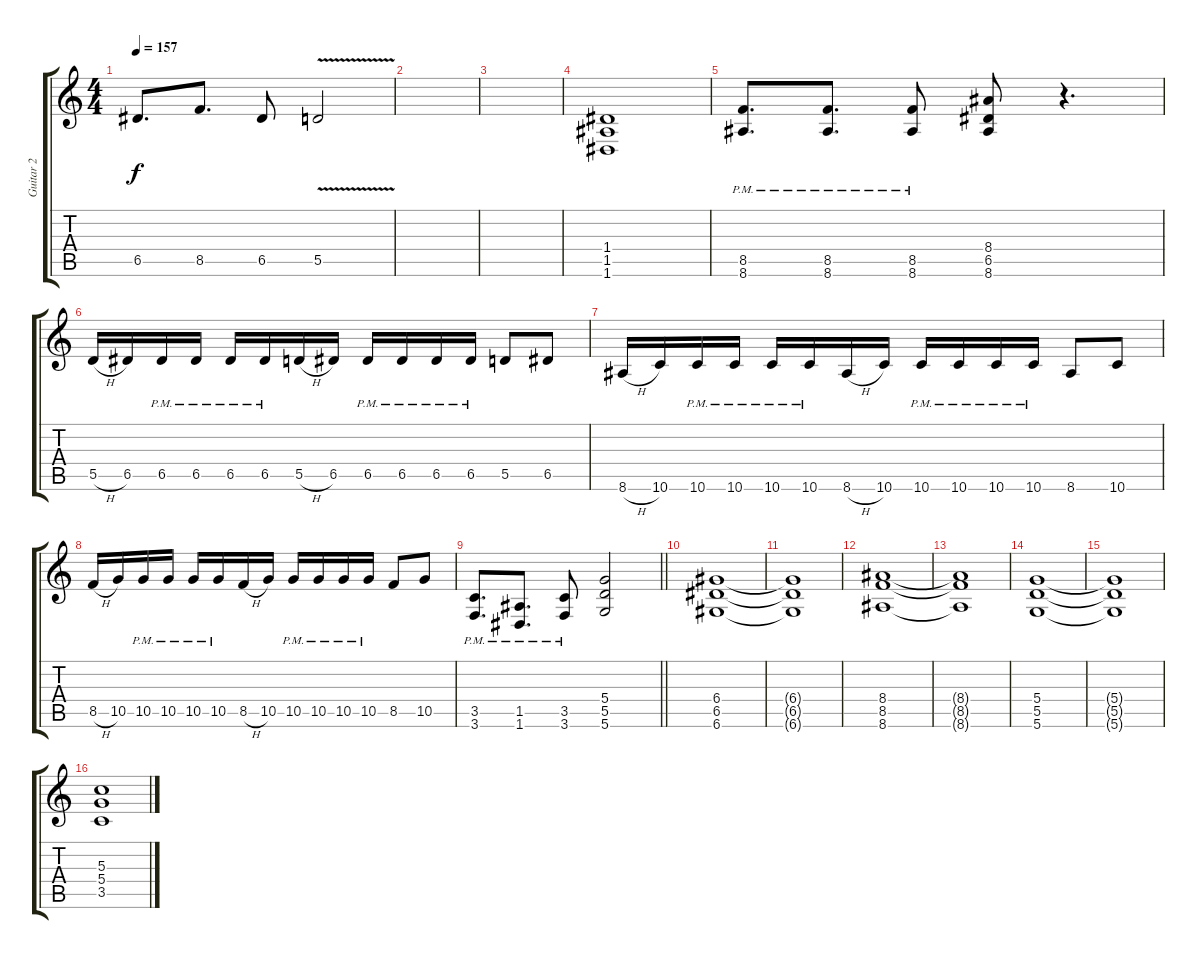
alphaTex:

\track ("Guitar 2" "Guitar 2") {instrument overdrivenguitar}
\staff {score tabs}
\tuning (E4 B3 G3 D3 A2 D2) {hide}
\ts (4 4)
\tempo 157
\clef g2
\ks c
6.5.8{d dy f} 8.5.8{d} 6.5.8 5.5{v}.2 |
|
|
(1.4 1.5 1.6).1 |
(8.5{pm} 8.6{pm}).8{d} (8.5{pm} 8.6{pm}).8{d} (8.5{pm} 8.6{pm}).8 (8.4 6.5 8.6).8 r.4{d} |
5.5{h}.16 6.5.16 6.5{pm}.16 6.5{pm}.16 6.5{pm}.16 6.5{pm}.16 5.5{h}.16 6.5.16 6.5{pm}.16 6.5{pm}.16 6.5{pm}.16 6.5{pm}.16 5.5.8 6.5.8 |
8.6{h}.16 10.6.16 10.6{pm}.16 10.6{pm}.16 10.6{pm}.16 10.6{pm}.16 8.6{h}.16 10.6.16 10.6{pm}.16 10.6{pm}.16 10.6{pm}.16 10.6{pm}.16 8.6.8 10.6.8 |
8.5{h}.16 10.5.16 10.5{pm}.16 10.5{pm}.16 10.5{pm}.16 10.5{pm}.16 8.5{h}.16 10.5.16 10.5{pm}.16 10.5{pm}.16 10.5{pm}.16 10.5{pm}.16 8.5.8 10.5.8 |
\barLineRight lightlight
(3.5{pm} 3.6{pm}).8{d} (1.5{pm} 1.6{pm}).8{d} (3.5{pm} 3.6{pm}).8 (5.4 5.5 5.6).2 |
(6.4 6.5 6.6).1 |
(6.4{t} 6.5{t} 6.6{t}).1 |
(8.4 8.5 8.6).1 |
(8.4{t} 8.5{t} 8.6{t}).1 |
(5.4 5.5 5.6).1 |
(5.4{t} 5.5{t} 5.6{t}).1 |
(5.3 5.4 3.5).1
